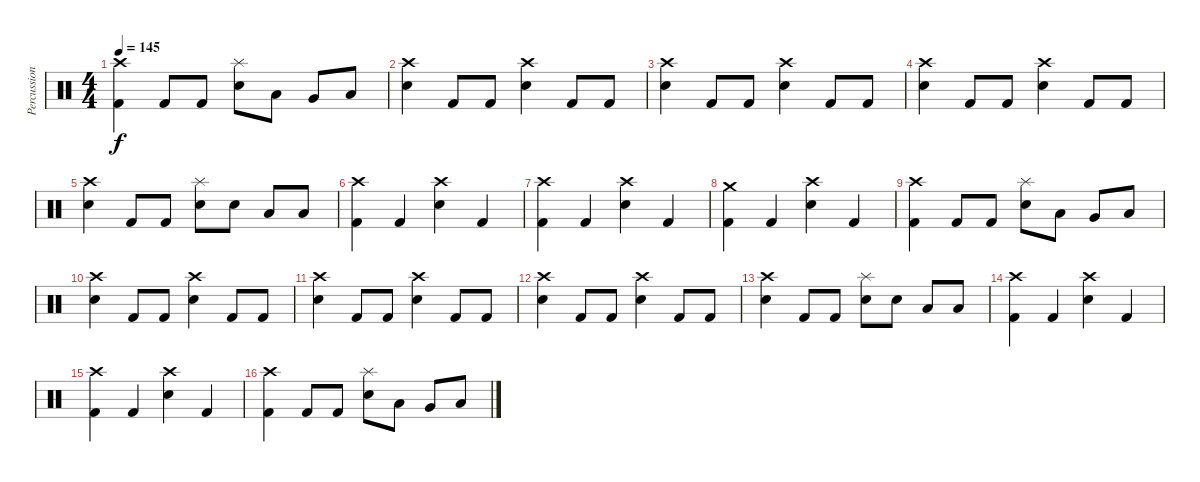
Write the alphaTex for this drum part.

\track ("Percussion" "Percussion") {instrument percussion}
\staff {score}
\articulation defaults
\ts (4 4)
\tempo 145
\clef neutral
\ks c
("Crash high (hit)" "Kick (hit) 2").4{dy f} "Kick (hit) 2".8 "Kick (hit) 2".8 ("Splash (hit)" "Snare (hit) 2").8 "Low Tom (hit)".8 "Very Low Tom (hit)".8 "Low Floor Tom (hit)".8 |
("Snare (hit) 2" "Crash high (hit)").4 "Kick (hit) 2".8 "Kick (hit) 2".8 ("Snare (hit) 2" "Crash high (hit)").4 "Kick (hit) 2".8 "Kick (hit) 2".8 |
("Snare (hit) 2" "Crash high (hit)").4 "Kick (hit) 2".8 "Kick (hit) 2".8 ("Snare (hit) 2" "Crash high (hit)").4 "Kick (hit) 2".8 "Kick (hit) 2".8 |
("Snare (hit) 2" "Crash high (hit)").4 "Kick (hit) 2".8 "Kick (hit) 2".8 ("Snare (hit) 2" "Crash high (hit)").4 "Kick (hit) 2".8 "Kick (hit) 2".8 |
("Snare (hit) 2" "Crash high (hit)").4 "Kick (hit) 2".8 "Kick (hit) 2".8 ("Snare (hit) 2" "Splash (hit)").8 "Snare (hit) 2".8 "Low Tom (hit)".8 "Low Tom (hit)".8 |
("Crash high (hit)" "Kick (hit) 2").4 "Kick (hit) 2".4 ("Crash high (hit)" "Snare (hit) 2").4 "Kick (hit) 2".4 |
("Crash high (hit)" "Kick (hit) 2").4 "Kick (hit) 2".4 ("Crash high (hit)" "Snare (hit) 2").4 "Kick (hit) 2".4 |
("Crash medium (hit)" "Kick (hit) 2").4 "Kick (hit) 2".4 ("Crash high (hit)" "Snare (hit) 2").4 "Kick (hit) 2".4 |
("Crash high (hit)" "Kick (hit) 2").4 "Kick (hit) 2".8 "Kick (hit) 2".8 ("Splash (hit)" "Snare (hit) 2").8 "Low Tom (hit)".8 "Very Low Tom (hit)".8 "Low Floor Tom (hit)".8 |
("Snare (hit) 2" "Crash high (hit)").4 "Kick (hit) 2".8 "Kick (hit) 2".8 ("Snare (hit) 2" "Crash high (hit)").4 "Kick (hit) 2".8 "Kick (hit) 2".8 |
("Snare (hit) 2" "Crash high (hit)").4 "Kick (hit) 2".8 "Kick (hit) 2".8 ("Snare (hit) 2" "Crash high (hit)").4 "Kick (hit) 2".8 "Kick (hit) 2".8 |
("Snare (hit) 2" "Crash high (hit)").4 "Kick (hit) 2".8 "Kick (hit) 2".8 ("Snare (hit) 2" "Crash high (hit)").4 "Kick (hit) 2".8 "Kick (hit) 2".8 |
("Snare (hit) 2" "Crash high (hit)").4 "Kick (hit) 2".8 "Kick (hit) 2".8 ("Snare (hit) 2" "Splash (hit)").8 "Snare (hit) 2".8 "Low Tom (hit)".8 "Low Tom (hit)".8 |
("Crash high (hit)" "Kick (hit) 2").4 "Kick (hit) 2".4 ("Crash high (hit)" "Snare (hit) 2").4 "Kick (hit) 2".4 |
("Crash high (hit)" "Kick (hit) 2").4 "Kick (hit) 2".4 ("Crash high (hit)" "Snare (hit) 2").4 "Kick (hit) 2".4 |
("Kick (hit) 2" "Crash high (hit)").4 "Kick (hit) 2".8 "Kick (hit) 2".8 ("Snare (hit) 2" "Splash (hit)").8 "Low Tom (hit)".8 "Very Low Tom (hit)".8 "Low Floor Tom (hit)".8
